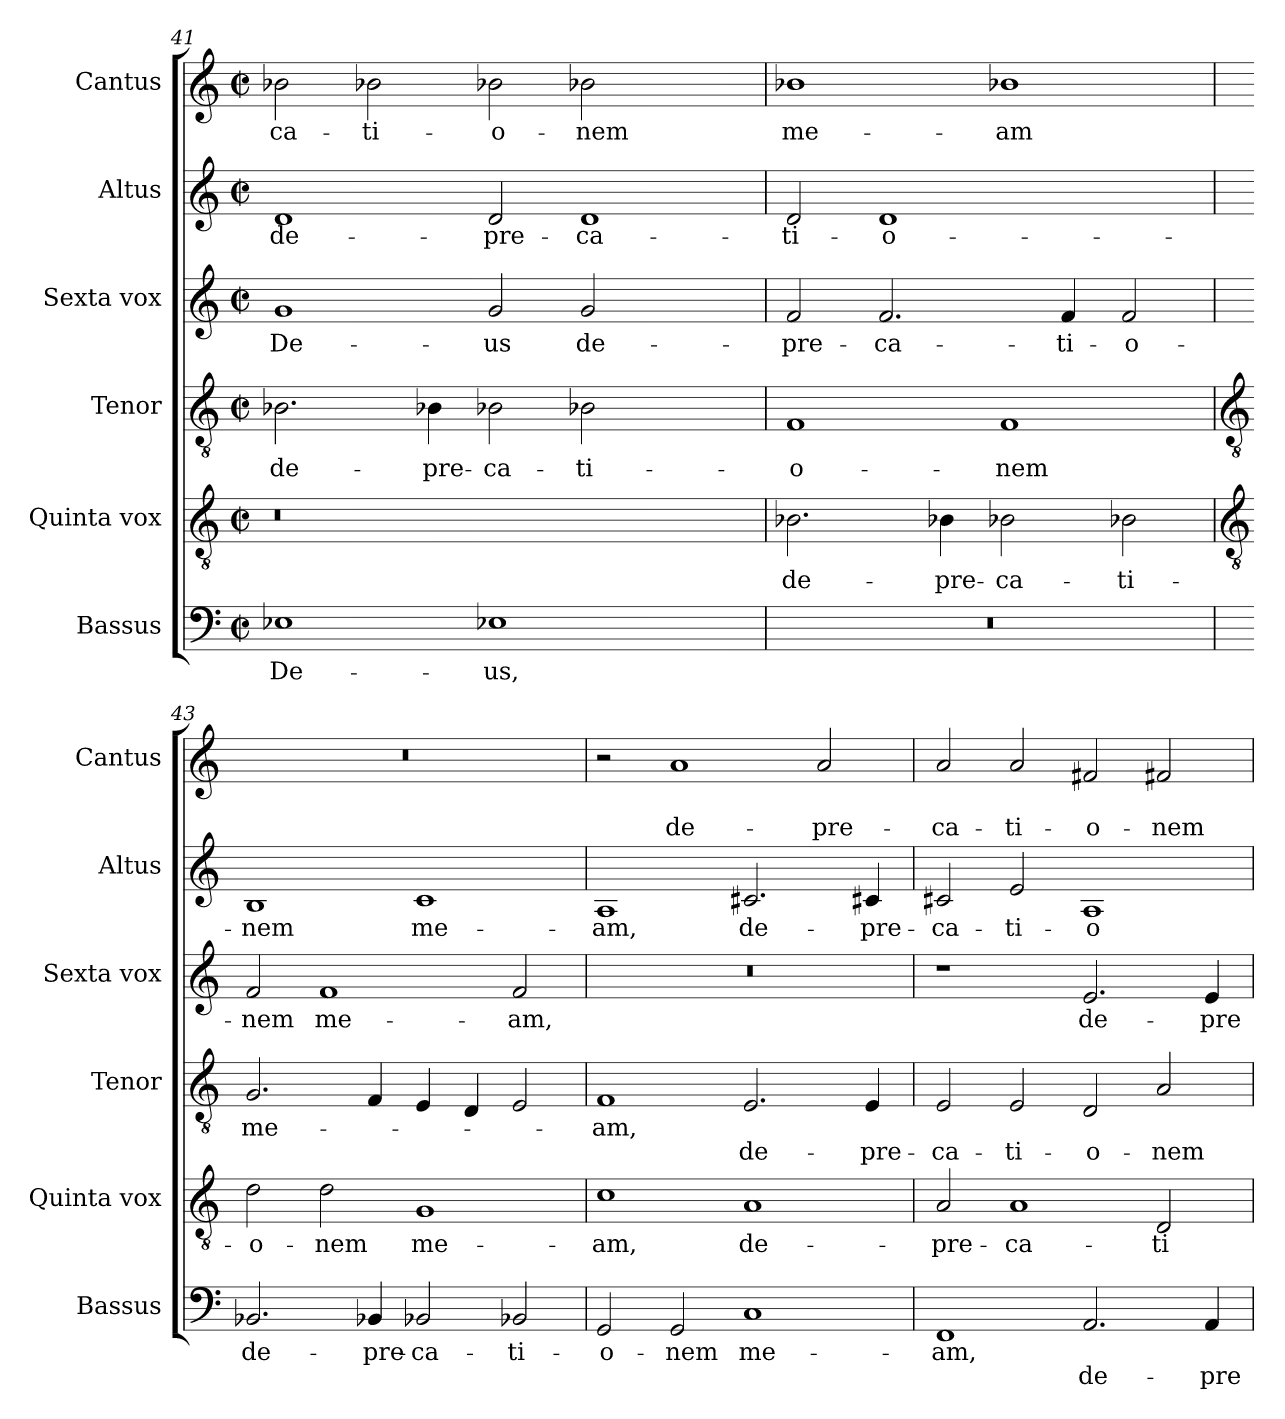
**kern	**text	**text	**kern	**text	**kern	**text	**text	**kern	**text	**kern	**text	**kern	**text	**text
*part6	*part6	*part6	*part5	*part5	*part4	*part4	*part4	*part3	*part3	*part2	*part2	*part1	*part1	*part1
*staff6	*staff6	*staff6	*staff5	*staff5	*staff4	*staff4	*staff4	*staff3	*staff3	*staff2	*staff2	*staff1	*staff1	*staff1
*I"Bassus	*	*	*I"Quinta vox	*	*I"Tenor	*	*	*I"Sexta vox	*	*I"Altus	*	*I"Cantus	*	*
*I'Bassus	*	*	*I'Quinta vox	*	*I'Tenor	*	*	*I'Sexta vox	*	*I'Altus	*	*I'Cantus	*	*
*clefF4	*	*	*clefGv2	*	*clefGv2	*	*	*clefG2	*	*clefG2	*	*clefG2	*	*
*k[]	*	*	*k[]	*	*k[]	*	*	*k[]	*	*k[]	*	*k[]	*	*
*C:	*	*	*C:	*	*C:	*	*	*C:	*	*C:	*	*C:	*	*
*M4/2	*	*	*M4/2	*	*M4/2	*	*	*M4/2	*	*M4/2	*	*M4/2	*	*
*met(c|)	*	*	*met(c|)	*	*met(c|)	*	*	*met(c|)	*	*met(c|)	*	*met(c|)	*	*
=41	=41	=41	=41	=41	=41	=41	=41	=41	=41	=41	=41	=41	=41	=41
!	!LO:LY:b	!	!	!	!	!LO:LY:b	!	!	!LO:LY:b	!	!LO:LY:b	!	!LO:LY:b	!
1E-X	De-	.	0r	.	2.B-X	de-	.	1g	De-	1d	de-	2b-X	-ca-	.
!	!	!	!	!	!	!	!	!	!	!	!	!	!LO:LY:b	!
.	.	.	.	.	.	.	.	.	.	.	.	2b-X	-ti-	.
!	!	!	!	!	!	!LO:LY:b	!	!	!	!	!	!	!	!
.	.	.	.	.	4B-X	-pre-	.	.	.	.	.	.	.	.
!	!LO:LY:b	!	!	!	!	!LO:LY:b	!	!	!LO:LY:b	!	!LO:LY:b	!	!LO:LY:b	!
1E-X	-us,	.	.	.	2B-X	-ca-	.	2g	-us	2d	-pre-	2b-X	-o-	.
!	!	!	!	!	!	!LO:LY:b	!	!	!LO:LY:b	!	!LO:LY:b	!	!LO:LY:b	!
.	.	.	.	.	2B-X	-ti-	.	2g	de-	1d	-ca-	2b-X	-nem	.
2ryy	.	.	2ryy	.	2ryy	.	.	2ryy	.	.	.	2ryy	.	.
=42	=42	=42	=42	=42	=42	=42	=42	=42	=42	=42	=42	=42	=42	=42
!	!	!	!	!LO:LY:b	!	!LO:LY:b	!	!	!LO:LY:b	!	!LO:LY:b	!	!LO:LY:b	!
0r	.	.	2.B-X	de-	1F	-o-	.	2f	-pre-	2d	-ti-	1b-X	me-	.
!	!	!	!	!	!	!	!	!	!LO:LY:b	!	!LO:LY:b	!	!	!
.	.	.	.	.	.	.	.	2.f	-ca-	1d	-o-	.	.	.
!	!	!	!	!LO:LY:b	!	!	!	!	!	!	!	!	!	!
.	.	.	4B-X	-pre-	.	.	.	.	.	.	.	.	.	.
!	!	!	!	!LO:LY:b	!	!LO:LY:b	!	!	!	!	!	!	!LO:LY:b	!
.	.	.	2B-X	-ca-	1F	-nem	.	.	.	.	.	1b-X	-am	.
!	!	!	!	!	!	!	!	!	!LO:LY:b	!	!	!	!	!
.	.	.	.	.	.	.	.	4f	-ti-	.	.	.	.	.
!	!	!	!	!LO:LY:b	!	!	!	!	!LO:LY:b	!	!	!	!	!
.	.	.	2B-X	-ti-	.	.	.	2f	-o-	2ryy	.	.	.	.
!!LO:LB:g=z
=43	=43	=43	=43	=43	=43	=43	=43	=43	=43	=43	=43	=43	=43	=43
*	*	*	*clefGv2	*	*clefGv2	*	*	*	*	*	*	*	*	*
!	!LO:LY:b	!	!	!LO:LY:b	!	!LO:LY:b	!	!	!LO:LY:b	!	!LO:LY:b	!	!	!
2.BB-X	de-	.	2d	-o-	2.G	me-	.	2f	-nem	1B	-nem	0r	.	.
!	!	!	!	!LO:LY:b	!	!	!	!	!LO:LY:b	!	!	!	!	!
.	.	.	2d	-nem	.	.	.	1f	me-	.	.	.	.	.
!	!LO:LY:b	!	!	!	!	!	!	!	!	!	!	!	!	!
4BB-X	-pre-	.	.	.	4F	.	.	.	.	.	.	.	.	.
!	!LO:LY:b	!	!	!LO:LY:b	!	!	!	!	!	!	!LO:LY:b	!	!	!
2BB-X	-ca-	.	1G	me-	4E	.	.	.	.	1c	me-	.	.	.
.	.	.	.	.	4D	.	.	.	.	.	.	.	.	.
!	!LO:LY:b	!	!	!	!	!	!	!	!LO:LY:b	!	!	!	!	!
2BB-X	-ti-	.	.	.	2E	.	.	2f	-am,	.	.	.	.	.
!!LO:LB:g=z
=44	=44	=44	=44	=44	=44	=44	=44	=44	=44	=44	=44	=44	=44	=44
!	!LO:LY:b	!	!	!LO:LY:b	!	!LO:LY:b	!	!	!	!	!LO:LY:b	!	!	!
2GG	-o-	.	1c	-am,	1F	-am,	.	0r	.	1A	-am,	2r	.	.
!	!LO:LY:b	!	!	!	!	!	!	!	!	!	!	!	!	!LO:LY:b
2GG	-nem	.	.	.	.	.	.	.	.	.	.	1a	.	de-
!	!LO:LY:b	!	!	!LO:LY:b	!	!	!LO:LY:b	!	!	!	!LO:LY:b	!	!	!
1C	me-	.	1A	de-	2.E	.	de-	.	.	2.c#X	de-	.	.	.
!	!	!	!	!	!	!	!	!	!	!	!	!	!	!LO:LY:b
.	.	.	.	.	.	.	.	.	.	.	.	2a	.	-pre-
!	!	!	!	!	!	!	!LO:LY:b	!	!	!	!LO:LY:b	!	!	!
.	.	.	.	.	4E	.	-pre-	.	.	4c#X	-pre-	.	.	.
=45	=45	=45	=45	=45	=45	=45	=45	=45	=45	=45	=45	=45	=45	=45
!	!LO:LY:b	!	!	!LO:LY:b	!	!	!LO:LY:b	!	!	!	!LO:LY:b	!	!	!LO:LY:b
1FF	-am,	.	2A	-pre-	2E	.	-ca-	1r	.	2c#X	-ca-	2a	.	-ca-
!	!	!	!	!LO:LY:b	!	!	!LO:LY:b	!	!	!	!LO:LY:b	!	!	!LO:LY:b
.	.	.	1A	-ca-	2E	.	-ti-	.	.	2e	-ti-	2a	.	-ti-
!	!	!LO:LY:b	!	!	!	!	!LO:LY:b	!	!LO:LY:b	!	!LO:LY:b	!	!	!LO:LY:b
2.AA	.	de-	.	.	2D	.	-o-	2.e	de-	1A	-o-	2f#X	.	-o-
!	!	!	!	!LO:LY:b	!	!	!LO:LY:b	!	!	!	!	!	!	!LO:LY:b
.	.	.	2D	-ti-	2A	.	-nem	.	.	.	.	2f#X	.	-nem
!	!	!LO:LY:b	!	!	!	!	!	!	!LO:LY:b	!	!	!	!	!
4AA	.	-pre-	.	.	.	.	.	4e	-pre-	.	.	.	.	.
=	=	=	=	=	=	=	=	=	=	=	=	=	=	=
*-	*-	*-	*-	*-	*-	*-	*-	*-	*-	*-	*-	*-	*-	*-
